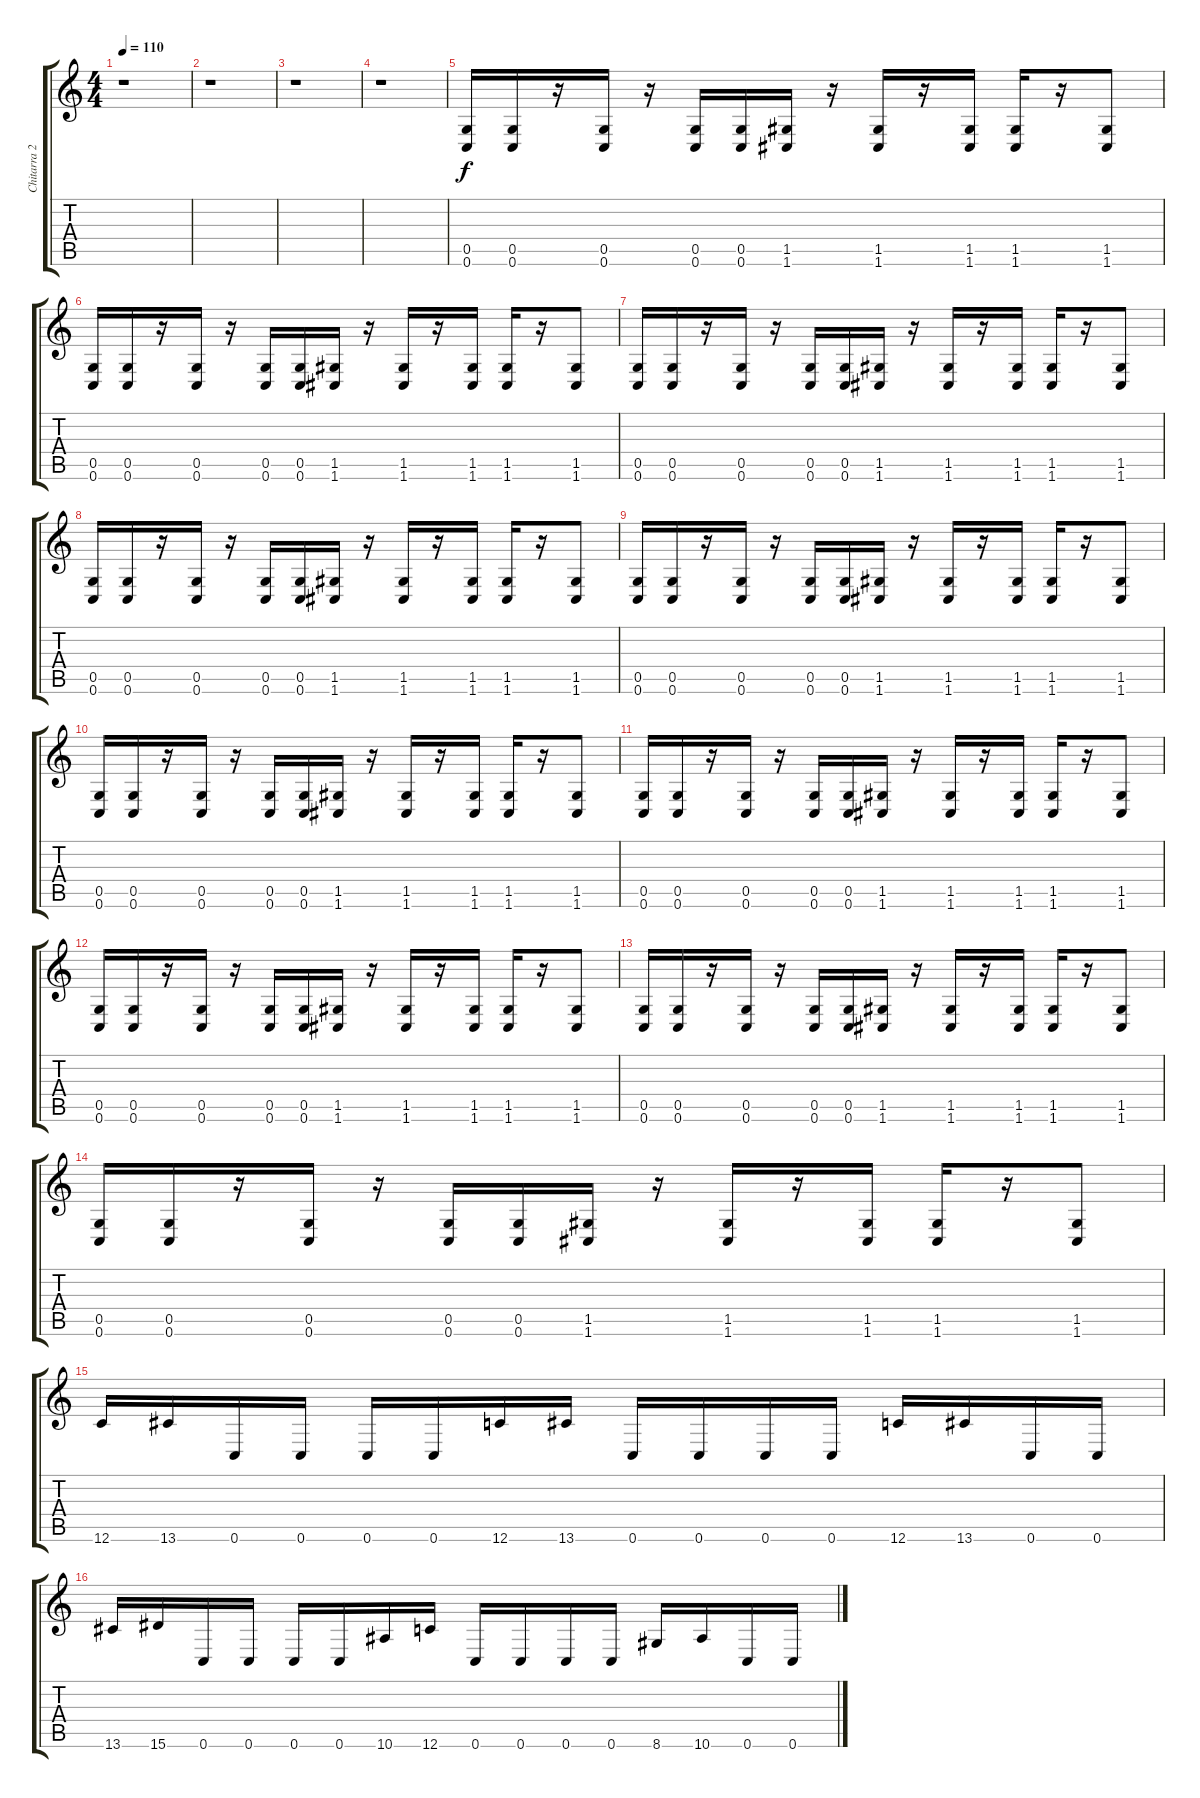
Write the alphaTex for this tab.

\track ("Chitarra 2" "Chitarra 2") {instrument distortionguitar}
\staff {score tabs}
\tuning (D4 A3 F3 C3 G2 C2) {hide}
\ts (4 4)
\tempo 110
\clef g2
\ks c
r.1{dy f instrument distortionguitar} |
r.1 |
r.1 |
r.1 |
(0.5 0.6).16 (0.5 0.6).16 r.16 (0.5 0.6).16 r.16 (0.5 0.6).16 (0.5 0.6).16 (1.5 1.6).16 r.16 (1.5 1.6).16 r.16 (1.5 1.6).16 (1.5 1.6).16 r.16 (1.5 1.6).8 |
(0.5 0.6).16 (0.5 0.6).16 r.16 (0.5 0.6).16 r.16 (0.5 0.6).16 (0.5 0.6).16 (1.5 1.6).16 r.16 (1.5 1.6).16 r.16 (1.5 1.6).16 (1.5 1.6).16 r.16 (1.5 1.6).8 |
(0.5 0.6).16 (0.5 0.6).16 r.16 (0.5 0.6).16 r.16 (0.5 0.6).16 (0.5 0.6).16 (1.5 1.6).16 r.16 (1.5 1.6).16 r.16 (1.5 1.6).16 (1.5 1.6).16 r.16 (1.5 1.6).8 |
(0.5 0.6).16 (0.5 0.6).16 r.16 (0.5 0.6).16 r.16 (0.5 0.6).16 (0.5 0.6).16 (1.5 1.6).16 r.16 (1.5 1.6).16 r.16 (1.5 1.6).16 (1.5 1.6).16 r.16 (1.5 1.6).8 |
(0.5 0.6).16 (0.5 0.6).16 r.16 (0.5 0.6).16 r.16 (0.5 0.6).16 (0.5 0.6).16 (1.5 1.6).16 r.16 (1.5 1.6).16 r.16 (1.5 1.6).16 (1.5 1.6).16 r.16 (1.5 1.6).8 |
(0.5 0.6).16 (0.5 0.6).16 r.16 (0.5 0.6).16 r.16 (0.5 0.6).16 (0.5 0.6).16 (1.5 1.6).16 r.16 (1.5 1.6).16 r.16 (1.5 1.6).16 (1.5 1.6).16 r.16 (1.5 1.6).8 |
(0.5 0.6).16 (0.5 0.6).16 r.16 (0.5 0.6).16 r.16 (0.5 0.6).16 (0.5 0.6).16 (1.5 1.6).16 r.16 (1.5 1.6).16 r.16 (1.5 1.6).16 (1.5 1.6).16 r.16 (1.5 1.6).8 |
(0.5 0.6).16 (0.5 0.6).16 r.16 (0.5 0.6).16 r.16 (0.5 0.6).16 (0.5 0.6).16 (1.5 1.6).16 r.16 (1.5 1.6).16 r.16 (1.5 1.6).16 (1.5 1.6).16 r.16 (1.5 1.6).8 |
(0.5 0.6).16 (0.5 0.6).16 r.16 (0.5 0.6).16 r.16 (0.5 0.6).16 (0.5 0.6).16 (1.5 1.6).16 r.16 (1.5 1.6).16 r.16 (1.5 1.6).16 (1.5 1.6).16 r.16 (1.5 1.6).8 |
(0.5 0.6).16 (0.5 0.6).16 r.16 (0.5 0.6).16 r.16 (0.5 0.6).16 (0.5 0.6).16 (1.5 1.6).16 r.16 (1.5 1.6).16 r.16 (1.5 1.6).16 (1.5 1.6).16 r.16 (1.5 1.6).8 |
12.6.16 13.6.16 0.6.16 0.6.16 0.6.16 0.6.16 12.6.16 13.6.16 0.6.16 0.6.16 0.6.16 0.6.16 12.6.16 13.6.16 0.6.16 0.6.16 |
13.6.16 15.6.16 0.6.16 0.6.16 0.6.16 0.6.16 10.6.16 12.6.16 0.6.16 0.6.16 0.6.16 0.6.16 8.6.16 10.6.16 0.6.16 0.6.16
